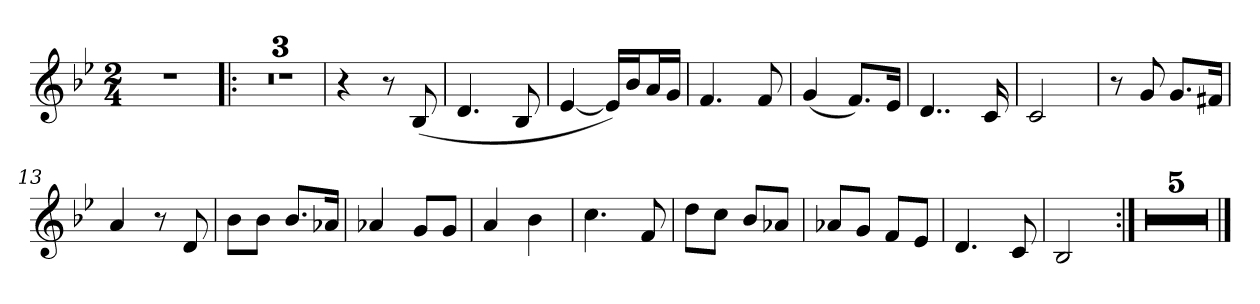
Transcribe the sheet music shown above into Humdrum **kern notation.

**kern
*part1
*staff1
*clefG2
*k[b-e-]
*M2/4
=
2r
=2!|:
2r
=3
2r
=4
2r
=5
4r
8r
(8B-
=6
4.d
8B-
=7
[4e-
16e-/LL])
16b-/J
16a/L
16g/JJ
=8
4.f
8f
=9
(4g
8.f/L)
16e-/Jk
=10
4..d
16c
=11
2c
=12
8r
8g
8.g/L
16f#X/Jk
=13
4a
8r
8d
=14
8b-\L
8b-\J
8.b-/L
16a-X/Jk
=15
4a-X
8g/L
8g/J
=16
4a
4b-
=17
4.cc
8f
=18
8dd\L
8cc\J
8b-/L
8a-X/J
=19
8a-X/L
8g/J
8f/L
8e-/J
=20
4.d
8c
=21
2B-
=22:|!
2r
=23
2r
=24
2r
=25
2r
=26
2r
==
*-
